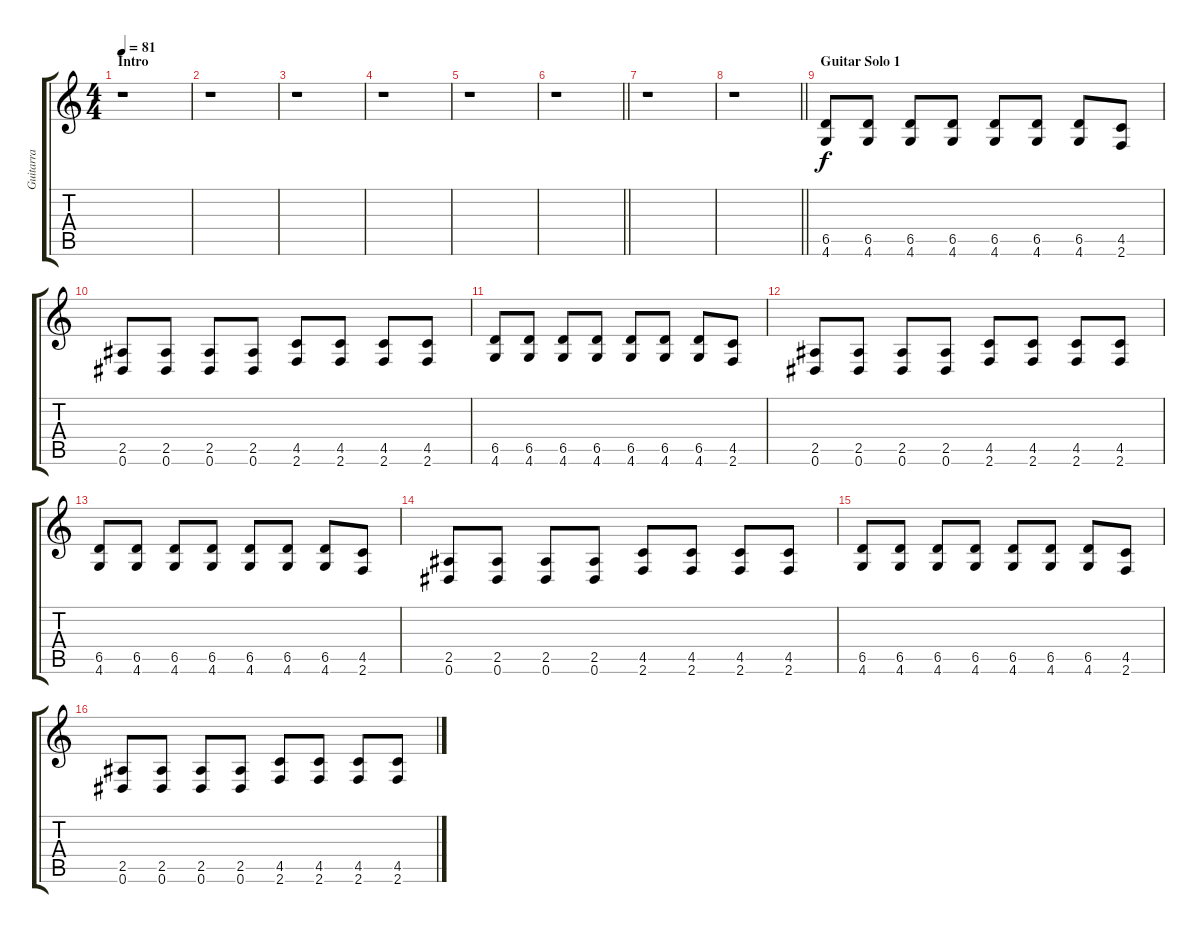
\track ("Guitarra" "Guitarra") {instrument overdrivenguitar}
\staff {score tabs}
\tuning (Eb4 Bb3 Gb3 Db3 Ab2 Eb2) {hide}
\ts (4 4)
\section ("" "Intro")
\tempo 81
\clef g2
\ks c
r.1{dy f instrument overdrivenguitar} |
r.1 |
r.1 |
r.1 |
r.1 |
\barLineRight lightlight
r.1 |
r.1 |
\barLineRight lightlight
r.1 |
\section ("" "Guitar Solo 1")
(6.5 4.6).8 (6.5 4.6).8 (6.5 4.6).8 (6.5 4.6).8 (6.5 4.6).8 (6.5 4.6).8 (6.5 4.6).8 (4.5 2.6).8 |
(2.5 0.6).8 (2.5 0.6).8 (2.5 0.6).8 (2.5 0.6).8 (4.5 2.6).8 (4.5 2.6).8 (4.5 2.6).8 (4.5 2.6).8 |
(6.5 4.6).8 (6.5 4.6).8 (6.5 4.6).8 (6.5 4.6).8 (6.5 4.6).8 (6.5 4.6).8 (6.5 4.6).8 (4.5 2.6).8 |
(2.5 0.6).8 (2.5 0.6).8 (2.5 0.6).8 (2.5 0.6).8 (4.5 2.6).8 (4.5 2.6).8 (4.5 2.6).8 (4.5 2.6).8 |
(6.5 4.6).8 (6.5 4.6).8 (6.5 4.6).8 (6.5 4.6).8 (6.5 4.6).8 (6.5 4.6).8 (6.5 4.6).8 (4.5 2.6).8 |
(2.5 0.6).8 (2.5 0.6).8 (2.5 0.6).8 (2.5 0.6).8 (4.5 2.6).8 (4.5 2.6).8 (4.5 2.6).8 (4.5 2.6).8 |
(6.5 4.6).8 (6.5 4.6).8 (6.5 4.6).8 (6.5 4.6).8 (6.5 4.6).8 (6.5 4.6).8 (6.5 4.6).8 (4.5 2.6).8 |
(2.5 0.6).8 (2.5 0.6).8 (2.5 0.6).8 (2.5 0.6).8 (4.5 2.6).8 (4.5 2.6).8 (4.5 2.6).8 (4.5 2.6).8
